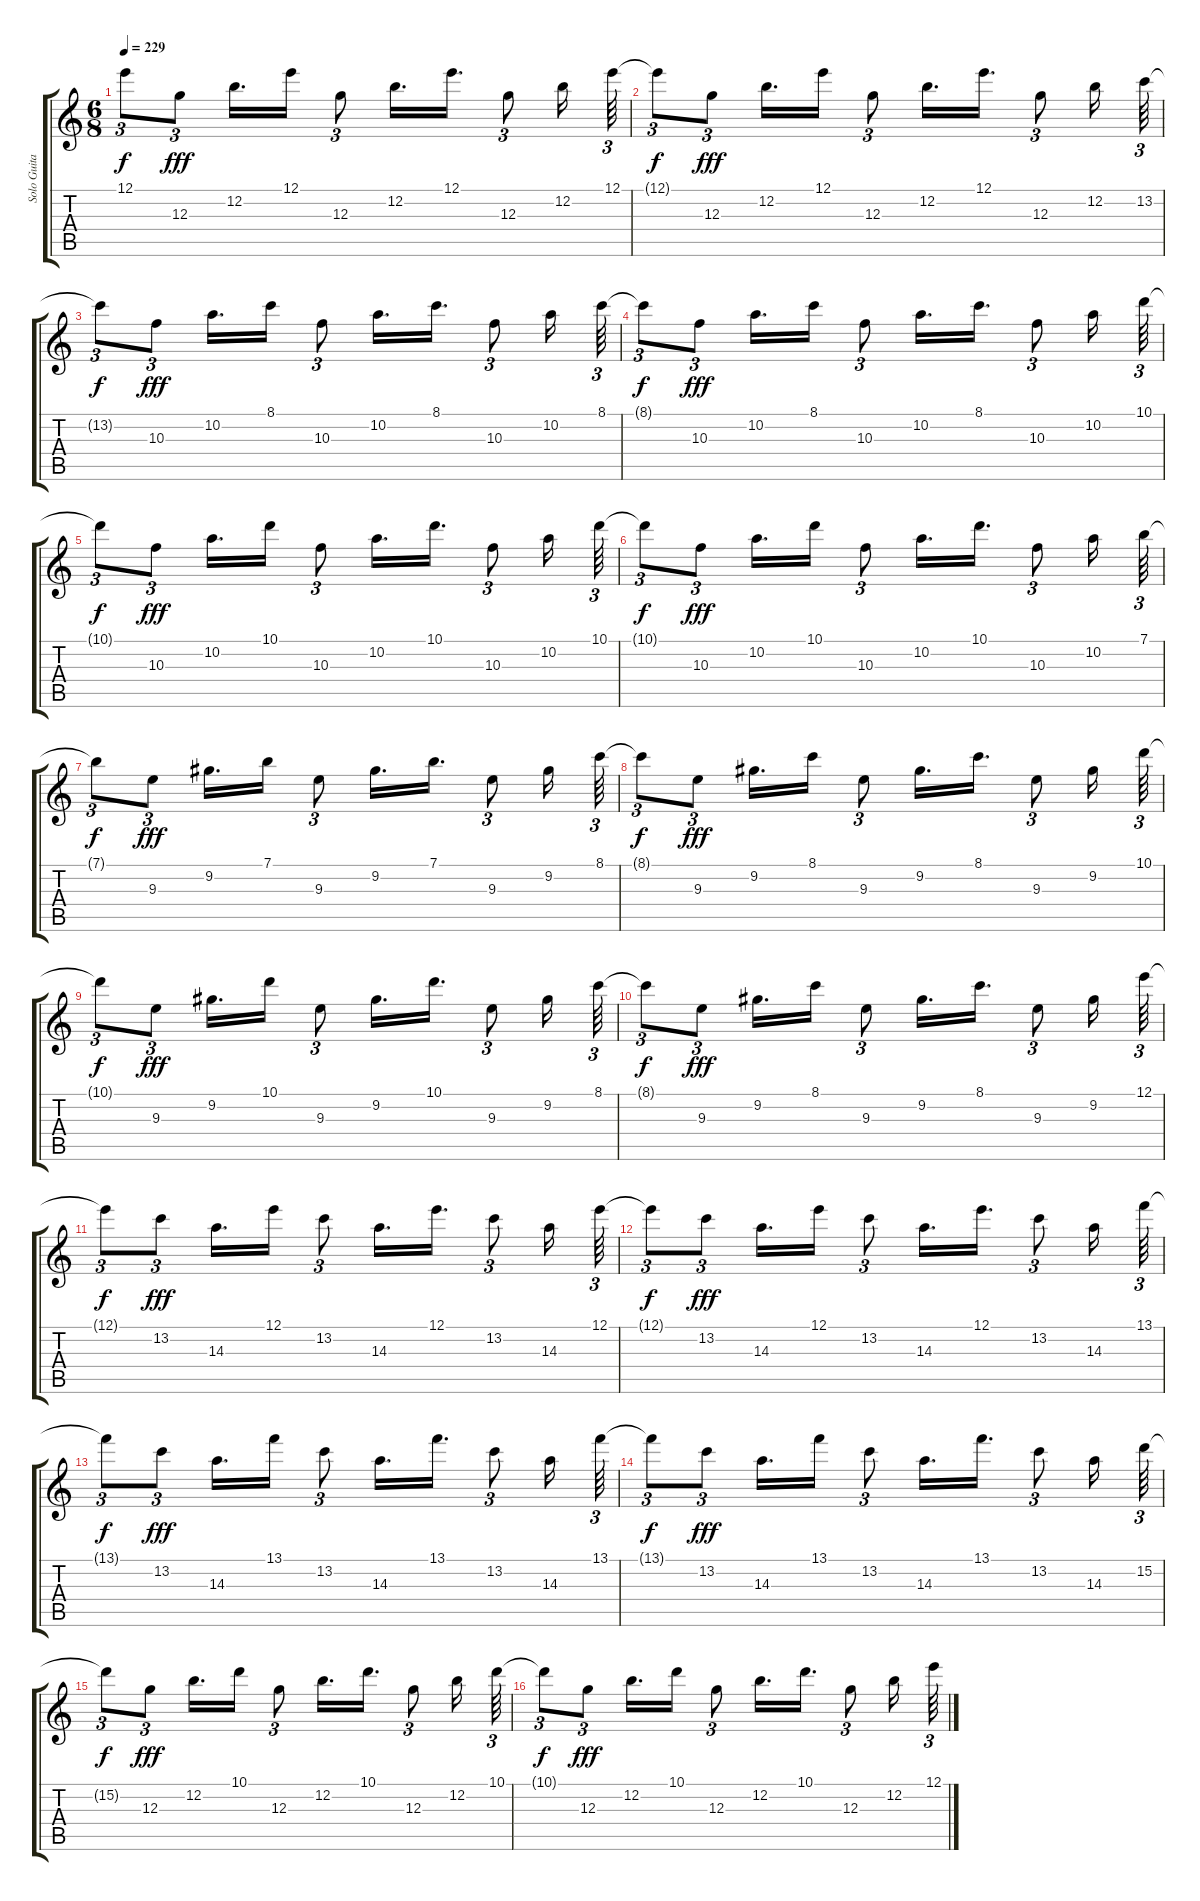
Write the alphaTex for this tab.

\track ("Solo Guitar1" "Solo Guita") {instrument overdrivenguitar}
\staff {score tabs}
\tuning (E4 B3 G3 D3 A2 E2) {hide}
\ts (6 8)
\tempo 229
\clef g2
\ks c
12.1{t}.8{tu (3 2) dy f} 12.3.8{tu (3 2) dy fff} 12.2.16{d} 12.1.16 12.3.8{tu (3 2)} 12.2.16{d} 12.1.16{d} 12.3.8{tu (3 2)} 12.2.16 12.1.64{tu (3 2)} |
12.1{t}.8{tu (3 2) dy f} 12.3.8{tu (3 2) dy fff} 12.2.16{d} 12.1.16 12.3.8{tu (3 2)} 12.2.16{d} 12.1.16{d} 12.3.8{tu (3 2)} 12.2.16 13.2.64{tu (3 2)} |
13.2{t}.8{tu (3 2) dy f} 10.3.8{tu (3 2) dy fff} 10.2.16{d} 8.1.16 10.3.8{tu (3 2)} 10.2.16{d} 8.1.16{d} 10.3.8{tu (3 2)} 10.2.16 8.1.64{tu (3 2)} |
8.1{t}.8{tu (3 2) dy f} 10.3.8{tu (3 2) dy fff} 10.2.16{d} 8.1.16 10.3.8{tu (3 2)} 10.2.16{d} 8.1.16{d} 10.3.8{tu (3 2)} 10.2.16 10.1.64{tu (3 2)} |
10.1{t}.8{tu (3 2) dy f} 10.3.8{tu (3 2) dy fff} 10.2.16{d} 10.1.16 10.3.8{tu (3 2)} 10.2.16{d} 10.1.16{d} 10.3.8{tu (3 2)} 10.2.16 10.1.64{tu (3 2)} |
10.1{t}.8{tu (3 2) dy f} 10.3.8{tu (3 2) dy fff} 10.2.16{d} 10.1.16 10.3.8{tu (3 2)} 10.2.16{d} 10.1.16{d} 10.3.8{tu (3 2)} 10.2.16 7.1.64{tu (3 2)} |
7.1{t}.8{tu (3 2) dy f} 9.3.8{tu (3 2) dy fff} 9.2.16{d} 7.1.16 9.3.8{tu (3 2)} 9.2.16{d} 7.1.16{d} 9.3.8{tu (3 2)} 9.2.16 8.1.64{tu (3 2)} |
8.1{t}.8{tu (3 2) dy f} 9.3.8{tu (3 2) dy fff} 9.2.16{d} 8.1.16 9.3.8{tu (3 2)} 9.2.16{d} 8.1.16{d} 9.3.8{tu (3 2)} 9.2.16 10.1.64{tu (3 2)} |
10.1{t}.8{tu (3 2) dy f} 9.3.8{tu (3 2) dy fff} 9.2.16{d} 10.1.16 9.3.8{tu (3 2)} 9.2.16{d} 10.1.16{d} 9.3.8{tu (3 2)} 9.2.16 8.1.64{tu (3 2)} |
8.1{t}.8{tu (3 2) dy f} 9.3.8{tu (3 2) dy fff} 9.2.16{d} 8.1.16 9.3.8{tu (3 2)} 9.2.16{d} 8.1.16{d} 9.3.8{tu (3 2)} 9.2.16 12.1.64{tu (3 2)} |
12.1{t}.8{tu (3 2) dy f} 13.2.8{tu (3 2) dy fff} 14.3.16{d} 12.1.16 13.2.8{tu (3 2)} 14.3.16{d} 12.1.16{d} 13.2.8{tu (3 2)} 14.3.16 12.1.64{tu (3 2)} |
12.1{t}.8{tu (3 2) dy f} 13.2.8{tu (3 2) dy fff} 14.3.16{d} 12.1.16 13.2.8{tu (3 2)} 14.3.16{d} 12.1.16{d} 13.2.8{tu (3 2)} 14.3.16 13.1.64{tu (3 2)} |
13.1{t}.8{tu (3 2) dy f} 13.2.8{tu (3 2) dy fff} 14.3.16{d} 13.1.16 13.2.8{tu (3 2)} 14.3.16{d} 13.1.16{d} 13.2.8{tu (3 2)} 14.3.16 13.1.64{tu (3 2)} |
13.1{t}.8{tu (3 2) dy f} 13.2.8{tu (3 2) dy fff} 14.3.16{d} 13.1.16 13.2.8{tu (3 2)} 14.3.16{d} 13.1.16{d} 13.2.8{tu (3 2)} 14.3.16 15.2.64{tu (3 2)} |
15.2{t}.8{tu (3 2) dy f} 12.3.8{tu (3 2) dy fff} 12.2.16{d} 10.1.16 12.3.8{tu (3 2)} 12.2.16{d} 10.1.16{d} 12.3.8{tu (3 2)} 12.2.16 10.1.64{tu (3 2)} |
10.1{t}.8{tu (3 2) dy f} 12.3.8{tu (3 2) dy fff} 12.2.16{d} 10.1.16 12.3.8{tu (3 2)} 12.2.16{d} 10.1.16{d} 12.3.8{tu (3 2)} 12.2.16 12.1.64{tu (3 2)}
